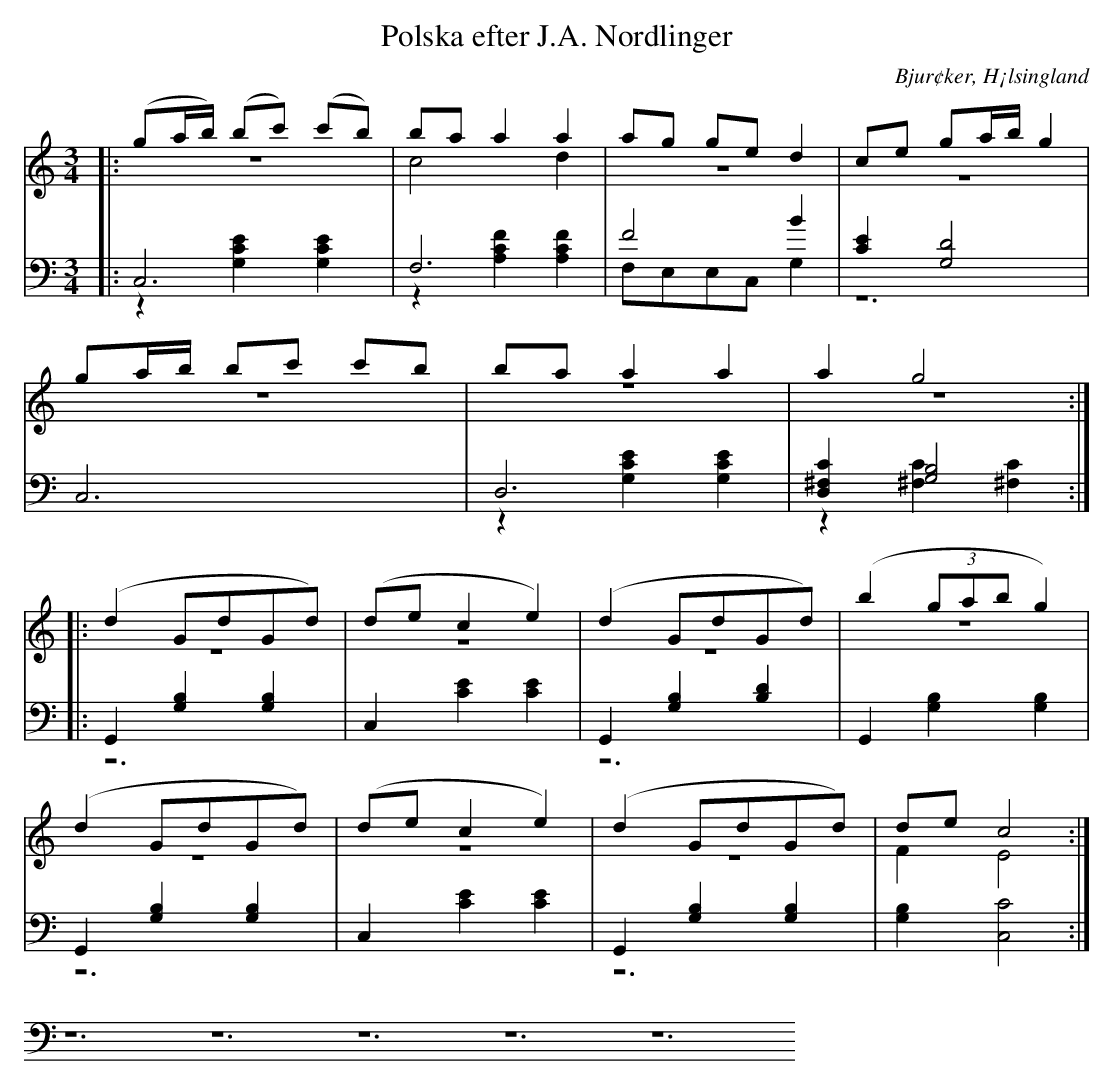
X:1
T: Polska efter J.A. Nordlinger
O: Bjur¢ker, H¡lsingland
M: 3/4
L: 1/8
K: C
V:1
V:2 merge
V:3
V:4 merge
V:1
|:(ga/b/) (bc') (c'b)|ba a2 a2|ag ge d2|ce ga/b/ g2|
ga/b/ bc' c'b|ba a2 a2|a2 g4:|
|:(d2 GdGd) |(de c2 e2)|(d2 GdGd)|(b2 (3gab g2)|
(d2 GdGd)|(de c2 e2)|(d2 GdGd)|de c4:|
V:2
|:z6|c4 d2|z6|z6|
z6|z6|z6:|
|: z6 |z6|z6|z6|
z6|z6|z6|F2 E4:|
V:3 clef=bass
|:C,6 |F,6|F4 B2|[C2E2] [G,4D4]|
C,6|D,6|[D,2^F,2C2] [G,4B,4]:|
|:G,,2 [G,2B,2]  [G,2B,2]|C,2 [C2E2] [C2E2]|G,,2 [G,2B,2]  [B,2D2]|G,,2 [G,2B,2]  [G,2B,2]|
G,,2 [G,2B,2]  [G,2B,2]|C,2 [C2E2] [C2E2]|G,,2 [G,2B,2]  [G,2B,2]|[G,2B,2] [C,4C4]:|
V:4 clef=bass
|:z2 [G,2C2E2] [G,2C2E2]|z2 [A,2C2F2] [A,2C2F2]|F,E,E,C, G,2|z12|
z2 [G,2C2E2] [G,2C2E2]|z2 [^F,2C2] [^F,2C2]|z12:|
|:z12 |z12|z12|z12|
z12|z12|z12|z12:|
